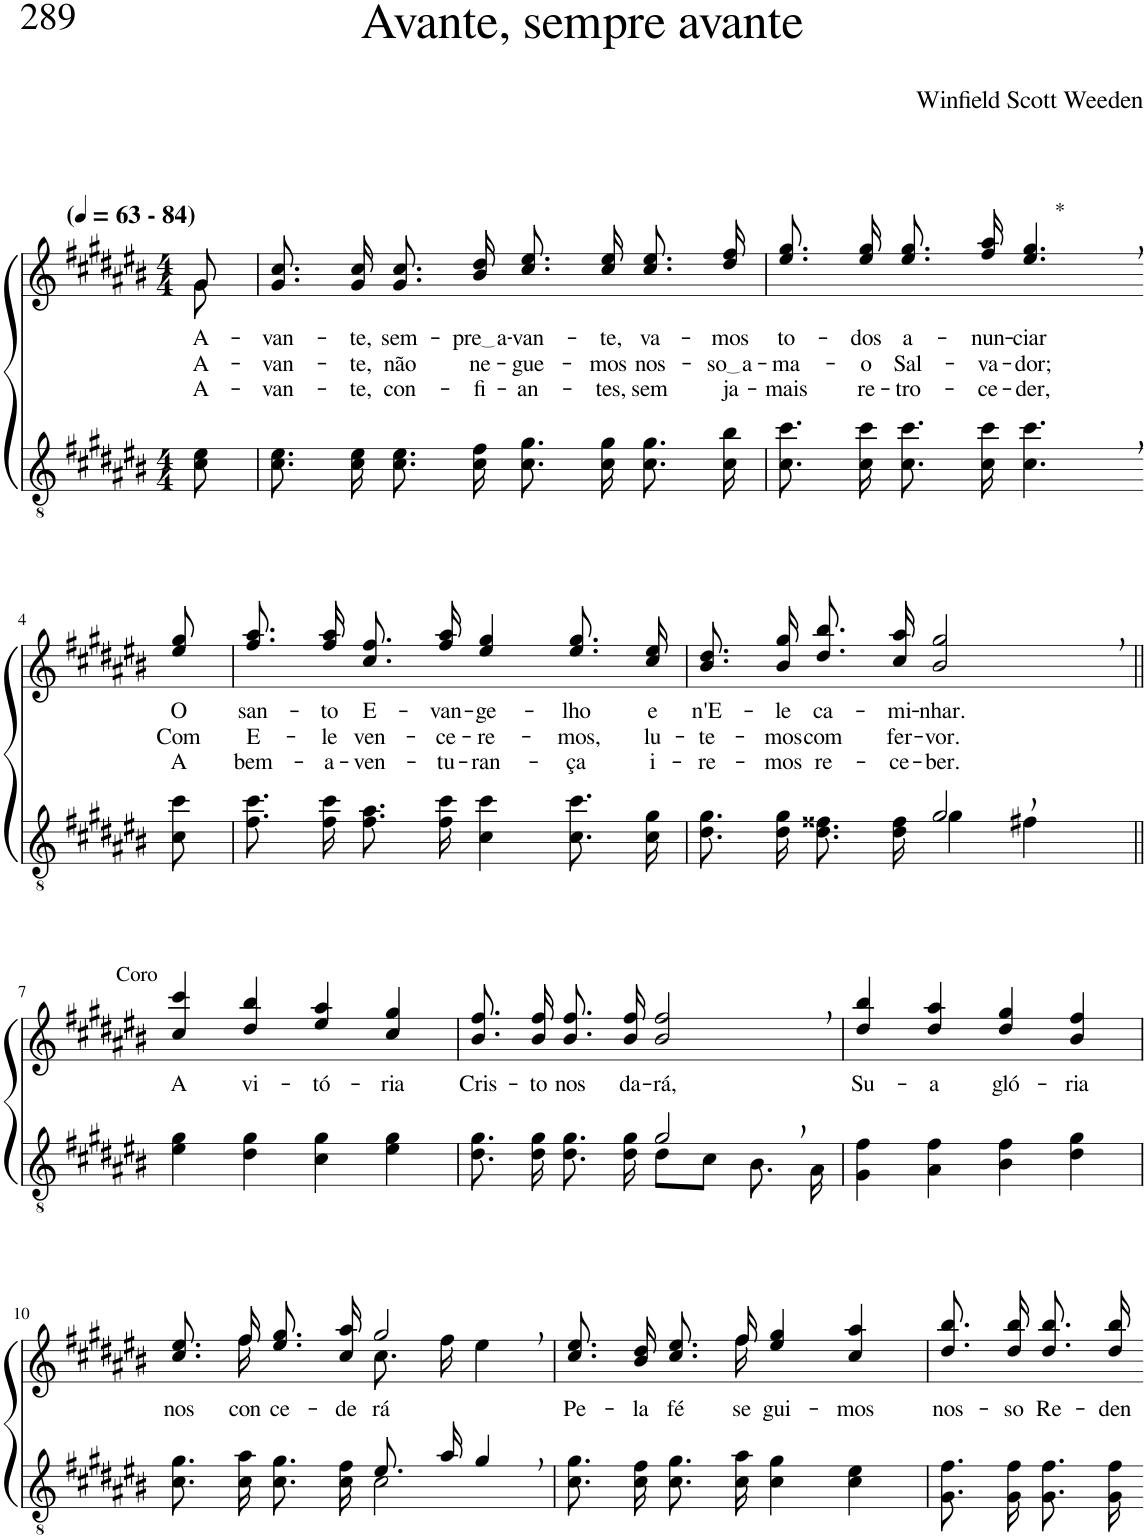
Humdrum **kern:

**kern	**kern	**text	**text	**text
*part2	*part1	*part1	*part1	*part1
*staff2	*staff1	*staff1	*staff1	*staff1
*I"Parte III e IV	*I"Parte I e II	*	*	*
*clefGv2	*clefG2	*	*	*
*Trd5c9	*Trd5c9	*	*	*
*k[f#c#g#d#a#e#b#]	*k[f#c#g#d#a#e#b#]	*	*	*
*M4/4	*M4/4	*	*	*
*MM63	*MM63	*	*	*
=1	=1	=1	=1	=1
!	!LO:TX:a:B:t=(	!	!	!
!	!LO:TX:a:B:t=- 84)	!	!	!
!	!	!LO:LY:b	!LO:LY:b	!LO:LY:b
*	*^	*	*	*
8c#\ 8e#\	8g#\	8g#/	A-	A-	A-
=2	=2	=2	=2	=2	=2
!	!	!	!LO:LY:b	!LO:LY:b	!LO:LY:b
*	*v	*v	*	*	*
8.c#\ 8.e#\	8.g#/ 8.cc#/L	-van-	-van-	-van-
!	!	!LO:LY:b	!LO:LY:b	!LO:LY:b
16c#\ 16e#\	16g#/ 16cc#/Jk	-te,	-te,	-te,
!	!	!LO:LY:b	!LO:LY:b	!LO:LY:b
8.c#\ 8.e#\	8.g#\ 8.cc#\L	sem-	não	con-
!	!	!LO:LY:b	!LO:LY:b	!LO:LY:b
16c#\ 16f#\	16b#\ 16dd#\Jk	pre a	ne-	-fi-
!	!	!LO:LY:b	!LO:LY:b	!LO:LY:b
8.c#\ 8.g#\	8.cc#\ 8.ee#\L	-van-	-gue-	-an-
!	!	!LO:LY:b	!LO:LY:b	!LO:LY:b
16c#\ 16g#\	16cc#\ 16ee#\Jk	-te,	-mos	-tes,
!	!	!LO:LY:b	!LO:LY:b	!LO:LY:b
8.c#\ 8.g#\	8.cc#\ 8.ee#\L	va-	nos-	sem
!	!	!LO:LY:b	!LO:LY:b	!LO:LY:b
16c#\ 16b#\	16dd#\ 16ff#\Jk	-mos	so a	ja-
=3	=3	=3	=3	=3
!	!	!LO:LY:b	!LO:LY:b	!LO:LY:b
8.c#\ 8.cc#\	8.ee#\ 8.gg#\L	to-	-ma-	-mais
!	!	!LO:LY:b	!LO:LY:b	!LO:LY:b
16c#\ 16cc#\	16ee#\ 16gg#\Jk	-dos	-o	re-
!	!	!LO:LY:b	!LO:LY:b	!LO:LY:b
8.c#\ 8.cc#\	8.ee#\ 8.gg#\L	a-	Sal-	-tro-
!	!	!LO:LY:b	!LO:LY:b	!LO:LY:b
16c#\ 16cc#\	16ff#\ 16aa#\Jk	-nun-	-va-	-ce-
!	!LO:TX:a:t=*	!	!	!
!	!	!LO:LY:b	!LO:LY:b	!LO:LY:b
4.c#\, 4.cc#\,	4.ee#/, 4.gg#/,	-ciar	-dor;	-der,
!!LO:LB:g=z
=4-	=4-	=4-	=4-	=4-
!	!	!LO:LY:b	!LO:LY:b	!LO:LY:b
8c#\ 8cc#\	8ee#/ 8gg#/	O	Com	A
=5	=5	=5	=5	=5
!	!	!LO:LY:b	!LO:LY:b	!LO:LY:b
8.f#\ 8.cc#\	8.ff#\ 8.aa#\L	san-	E-	bem-
!	!	!LO:LY:b	!LO:LY:b	!LO:LY:b
16f#\ 16cc#\	16ff#\ 16aa#\Jk	-to	-le	-a-
!	!	!LO:LY:b	!LO:LY:b	!LO:LY:b
8.f#\ 8.a#\	8.cc#\ 8.ff#\L	E-	ven-	-ven-
!	!	!LO:LY:b	!LO:LY:b	!LO:LY:b
16f#\ 16cc#\	16ff#\ 16aa#\Jk	-van-	-ce-	-tu-
!	!	!LO:LY:b	!LO:LY:b	!LO:LY:b
4c#\ 4cc#\	4ee#/ 4gg#/	-ge-	-re-	-ran-
!	!	!LO:LY:b	!LO:LY:b	!LO:LY:b
8.c#\ 8.cc#\	8.ee#\ 8.gg#\L	-lho	-mos,	-ça
!	!	!LO:LY:b	!LO:LY:b	!LO:LY:b
16c#\ 16g#\	16cc#\ 16ee#\Jk	e	lu-	i-
=6	=6	=6	=6	=6
*^	*	*	*	*
!	!	!	!LO:LY:b	!LO:LY:b	!LO:LY:b
2ryy	8.d#\ 8.g#\	8.b#\ 8.dd#\L	n'E-	-te-	-re-
!	!	!	!LO:LY:b	!LO:LY:b	!LO:LY:b
.	16d#\ 16g#\	16b#\ 16gg#\Jk	-le	-mos	-mos
!	!	!	!LO:LY:b	!LO:LY:b	!LO:LY:b
.	8.d#\ 8.f##X\	8.dd#\ 8.bb#\L	ca-	com	re-
!	!	!	!LO:LY:b	!LO:LY:b	!LO:LY:b
.	16d#\ 16f##\	16cc#\ 16aa#\Jk	-mi-	fer-	-ce-
!	!	!	!LO:LY:b	!LO:LY:b	!LO:LY:b
2g#,/	4g#\	2b#/, 2gg#/,	-nhar.	-vor.	-ber.
.	4f#X\	.	.	.	.
!!LO:LB:g=z
=7||	=7||	=7||	=7||	=7||	=7||
!	!	!LO:TX:a:t=Coro	!	!	!
!	!	!	!LO:LY:b	!	!
*v	*v	*	*	*	*
4e#\ 4g#\	4cc#/ 4ccc#/	A	.	.
!	!	!LO:LY:b	!	!
4d#\ 4g#\	4dd#/ 4bb#/	vi-	.	.
!	!	!LO:LY:b	!	!
4c#\ 4g#\	4ee#/ 4aa#/	-tó-	.	.
!	!	!LO:LY:b	!	!
4e#\ 4g#\	4cc#/ 4gg#/	-ria	.	.
=8	=8	=8	=8	=8
*^	*	*	*	*
!	!	!	!LO:LY:b	!	!
2ryy	8.d#\ 8.g#\	8.b#\ 8.ff#\L	Cris-	.	.
!	!	!	!LO:LY:b	!	!
.	16d#\ 16g#\	16b#\ 16ff#\Jk	-to	.	.
!	!	!	!LO:LY:b	!	!
.	8.d#\ 8.g#\	8.b#\ 8.ff#\L	nos	.	.
!	!	!	!LO:LY:b	!	!
.	16d#\ 16g#\	16b#\ 16ff#\Jk	da-	.	.
!	!	!	!LO:LY:b	!	!
2g#,/	8d#\L	2b#/, 2ff#/,	-rá,	.	.
.	8c#\J	.	.	.	.
.	8.B#\	.	.	.	.
.	16A#\	.	.	.	.
=9	=9	=9	=9	=9	=9
!	!	!	!LO:LY:b	!	!
*v	*v	*	*	*	*
4G#\ 4f#\	4dd#/ 4bb#/	Su-	.	.
!	!	!LO:LY:b	!	!
4A#\ 4f#\	4dd#/ 4aa#/	-a	.	.
!	!	!LO:LY:b	!	!
4B#\ 4f#\	4dd#/ 4gg#/	gló-	.	.
!	!	!LO:LY:b	!	!
4d#\ 4g#\	4b#/ 4ff#/	-ria	.	.
!!LO:LB:g=z
=10	=10	=10	=10	=10
*^	*	*	*	*
!	!	!	!LO:LY:b	!	!
*	*	*^	*	*	*
2ryy	8.c#\ 8.g#\	8.cc#\ 8.ee#\L	8.ryy	nos	.	.
!	!	!	!	!LO:LY:b	!	!
.	16c#\ 16a#\	16ff#\Jk	16ff#\	con-	.	.
!	!	!	!	!LO:LY:b	!	!
.	8.c#\ 8.g#\	8.ee#\ 8.gg#\L	4ryy	-ce-	.	.
!	!	!	!	!LO:LY:b	!	!
.	16c#\ 16f#\	16cc#\ 16aa#\Jk	.	-de-	.	.
!	!	!	!	!LO:LY:b	!	!
8.e#/	2c#\	2gg#,/	8.cc#\L	-rá	.	.
16a#/	.	.	16ff#\Jk	.	.	.
4g#,/	.	.	4ee#\	.	.	.
*v	*v	*	*	*	*	*
=11	=11	=11	=11	=11	=11
!	!	!	!LO:LY:b	!	!
8.c#\ 8.g#\	8.cc#\ 8.ee#\L	4..ryy	-Pe-	.	.
!	!	!	!LO:LY:b	!	!
16c#\ 16f#\	16b#\ 16dd#\Jk	.	-la	.	.
!	!	!	!LO:LY:b	!	!
8.c#\ 8.g#\	8.cc#\ 8.ee#\L	.	fé	.	.
!	!	!	!LO:LY:b	!	!
16c#\ 16a#\	16ff#\Jk	16ff#\	se-	.	.
!	!	!	!LO:LY:b	!	!
4c#\ 4g#\	4ee#/ 4gg#/	2ryy	-gui-	.	.
!	!	!	!LO:LY:b	!	!
4c#\ 4e#\	4cc#/ 4aa#/	.	-mos	.	.
*	*v	*v	*	*	*
=12	=12	=12	=12	=12
!	!	!LO:LY:b	!	!
8.G#\ 8.f#\	8.dd#\ 8.bb#\L	nos-	.	.
!	!	!LO:LY:b	!	!
16G#\ 16f#\	16dd#\ 16bb#\Jk	-so	.	.
!	!	!LO:LY:b	!	!
8.G#\ 8.f#\	8.dd#\ 8.bb#\L	Re-	.	.
!	!	!LO:LY:b	!	!
16G#\ 16f#\	16dd#\ 16bb#\Jk	-den-	.	.
=-	=-	=-	=-	=-
*-	*-	*-	*-	*-
